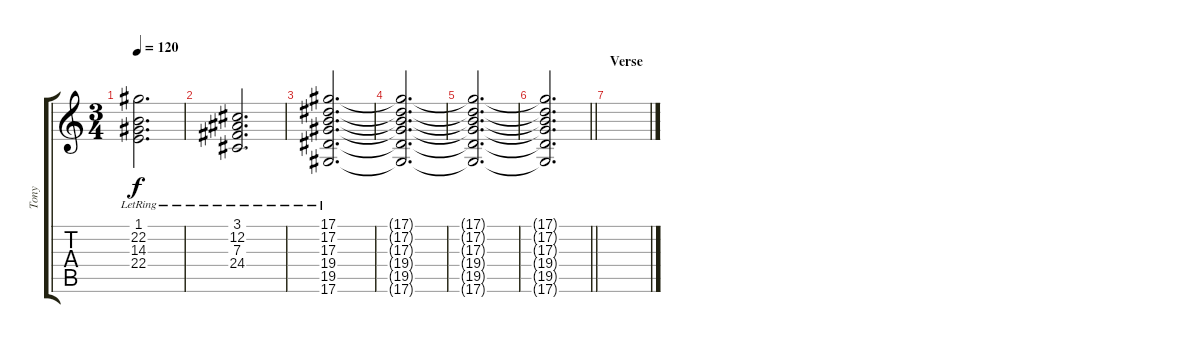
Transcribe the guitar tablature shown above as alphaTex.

\track ("Tony" "Tony") {instrument pad5bowed}
\staff {score tabs}
\tuning (Eb4 Bb3 Gb3 Db3 Ab2 Eb2) {hide}
\ts (3 4)
\tempo 120
\clef g2
\ks c
(1.1{lr} 22.2{lr} 14.3{lr} 22.4{lr}).2{d dy f} |
(3.1{lr} 12.2{lr} 7.3 24.4).2{d} |
(17.1{lr} 17.2{lr} 17.3{lr} 19.4{lr} 19.5{lr} 17.6{lr}).2{d} |
(17.1{t} 17.2{t} 17.3{t} 19.4{t} 19.5{t} 17.6{t}).2{d} |
(17.1{t} 17.2{t} 17.3{t} 19.4{t} 19.5{t} 17.6{t}).2{d} |
\barLineRight lightlight
(17.1{t} 17.2{t} 17.3{t} 19.4{t} 19.5{t} 17.6{t}).2{d} |
\section ("" "Verse")
